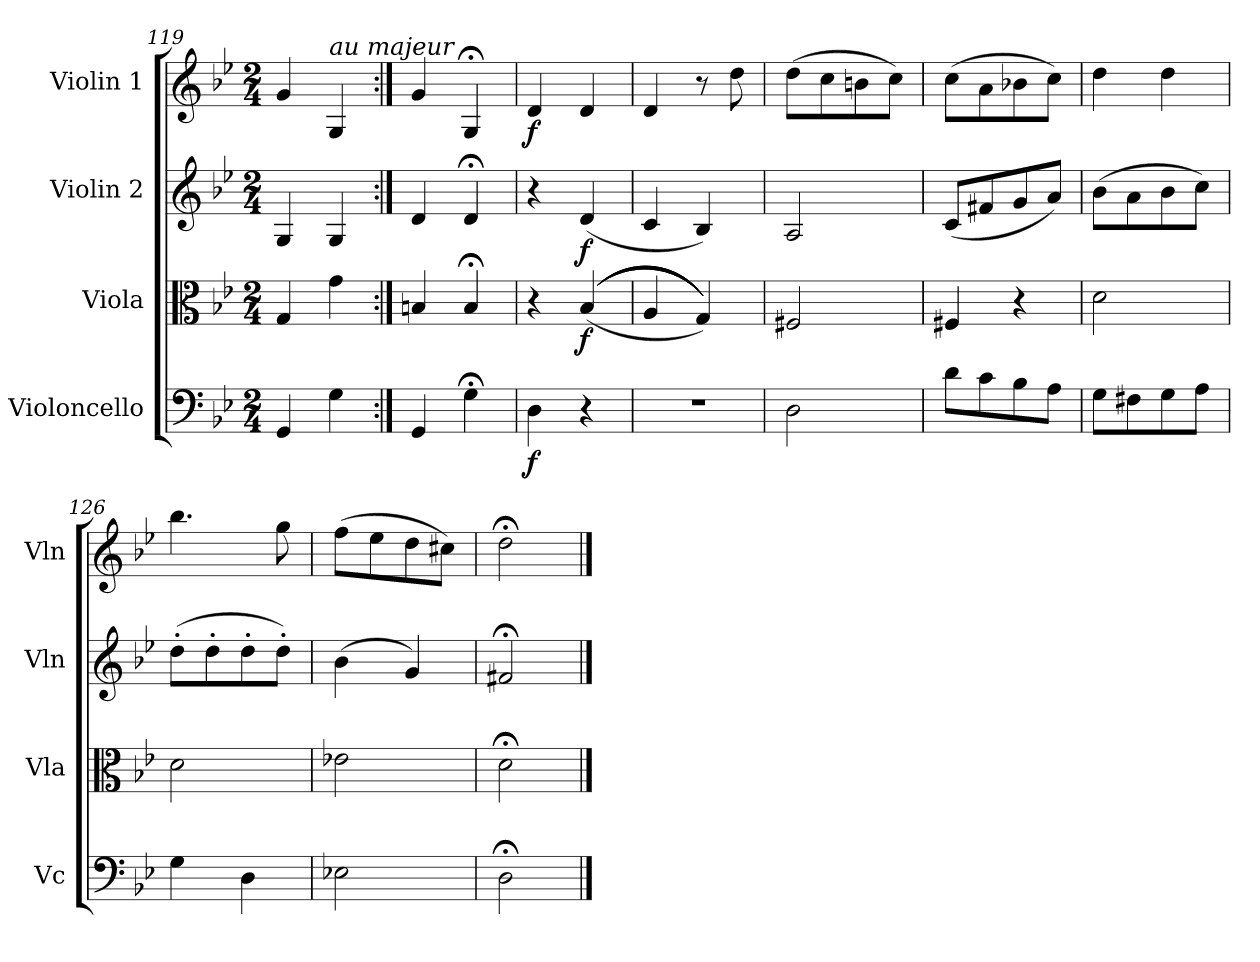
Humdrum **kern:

**kern	**dynam	**kern	**dynam	**kern	**dynam	**kern	**dynam
*part4	*part4	*part3	*part3	*part2	*part2	*part1	*part1
*staff4	*staff4	*staff3	*staff3	*staff2	*staff2	*staff1	*staff1
*I"Violoncello	*	*I"Viola	*	*I"Violin 2	*	*I"Violin 1	*
*I'Vc	*	*I'Vla	*	*I'Vln	*	*I'Vln	*
*clefF4	*	*clefC3	*	*clefG2	*	*clefG2	*
*k[b-e-]	*	*k[b-e-]	*	*k[b-e-]	*	*k[b-e-]	*
*M2/4	*	*M2/4	*	*M2/4	*	*M2/4	*
=119	=119	=119	=119	=119	=119	=119	=119
4GG/	.	4G/	.	4G/	.	4g/	.
!	!	!	!	!	!	!LO:TX:a:i:t=au majeur	!
4G\	.	4g\	.	4G/	.	4G/	.
!!LO:PB:g=z
=120:|!	=120:|!	=120:|!	=120:|!	=120:|!	=120:|!	=120:|!	=120:|!
4GG/	.	4Bn/	.	4d/	.	4g/	.
4G;<\	.	4B;</	.	4d;</	.	4G;</	.
=121	=121	=121	=121	=121	=121	=121	=121
!	!LO:DY:b	!	!	!	!	!	!LO:DY:b
4D\	f	4r	.	4r	.	4d/	f
!	!	!	!LO:DY:b	!	!LO:DY:b	!	!
4r	.	(<(<(<(<(<(<4B-/	f	(<4d/	f	4d/	.
=122	=122	=122	=122	=122	=122	=122	=122
2r	.	4A/	.	4c/	.	4d/	.
.	.	((((((4G/))))))	.	4B-/)	.	8r	.
.	.	.	.	.	.	8dd\	.
=123	=123	=123	=123	=123	=123	=123	=123
2D\	.	2F#X/	.	2A/	.	(>8dd\L	.
.	.	.	.	.	.	8cc\	.
.	.	.	.	.	.	8bn\	.
.	.	.	.	.	.	8cc\J)	.
=124	=124	=124	=124	=124	=124	=124	=124
8d\L	.	4F#X/	.	(<8c/L	.	(>8cc\L	.
8c\	.	.	.	8f#X/	.	8a\	.
8B-\	.	4r	.	8g/	.	8b-X\	.
8A\J	.	.	.	8a/J)	.	8cc\J)	.
=125	=125	=125	=125	=125	=125	=125	=125
8G\L	.	2d\	.	(>8b-\L	.	4dd\	.
8F#X\	.	.	.	8a\	.	.	.
8G\	.	.	.	8b-\	.	4dd\	.
8A\J	.	.	.	8cc\J)	.	.	.
=126	=126	=126	=126	=126	=126	=126	=126
4G\	.	2d\	.	(>8dd'\L	.	4.bb-\	.
.	.	.	.	8dd'\	.	.	.
4D\	.	.	.	8dd'\	.	.	.
.	.	.	.	8dd'\J)	.	8gg\	.
=127	=127	=127	=127	=127	=127	=127	=127
2E-X\	.	2e-X\	.	(>4b-\	.	(>8ff\L	.
.	.	.	.	.	.	8ee-\	.
.	.	.	.	4g/)	.	8dd\	.
.	.	.	.	.	.	8cc#X\J)	.
=128	=128	=128	=128	=128	=128	=128	=128
2D;<\	.	2d;<\	.	2f#X;</	.	2dd;<\	.
==	==	==	==	==	==	==	==
*-	*-	*-	*-	*-	*-	*-	*-
